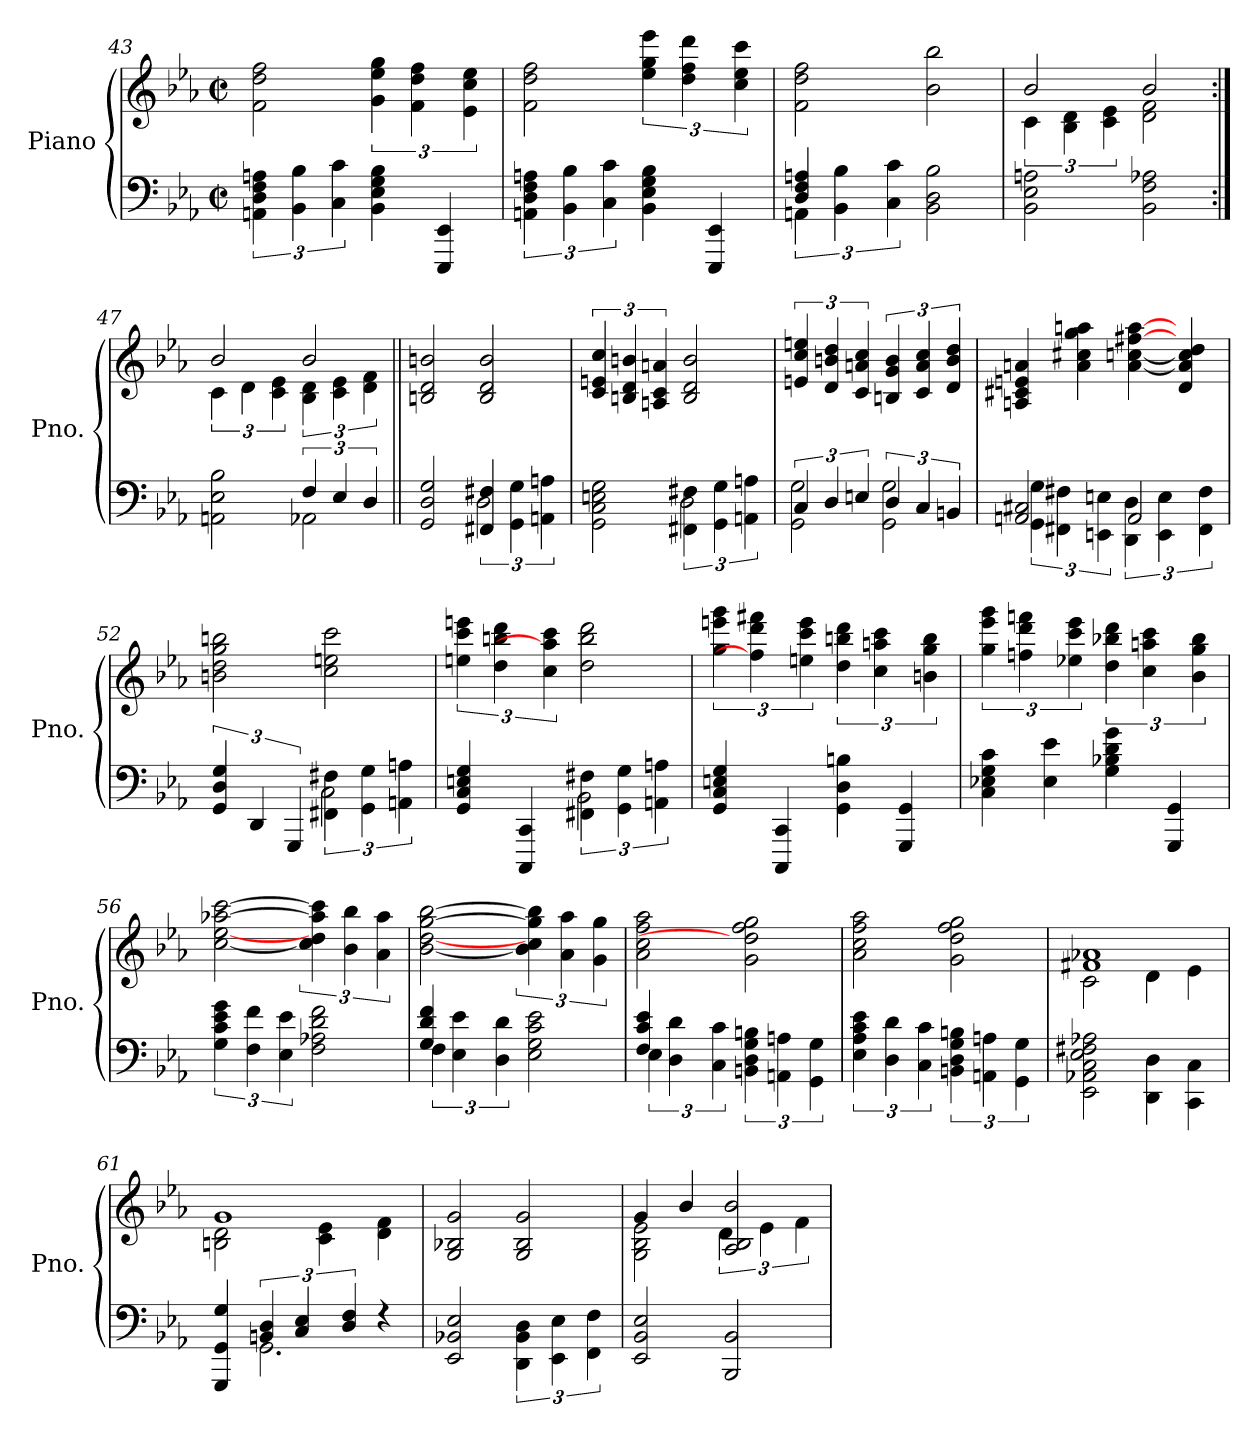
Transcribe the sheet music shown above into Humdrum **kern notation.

**kern	**kern
*part1	*part1
*staff2	*staff1
*I"Piano	*
*I'Pno.	*
!!LO:PB:g=z
*clefF4	*clefG2
*k[b-e-a-]	*k[b-e-a-]
*M2/2	*M2/2
*met(c|)	*met(c|)
=43	=43
6AAn\ 6D\ 6F\ 6An\	2f\ 2dd\ 2ff\
6BB-\ 6B-\	.
6C\ 6c\	.
4BB-\ 4E-\ 4G\ 4B-\	6g\ 6ee-\ 6gg\
.	6f\ 6dd\ 6ff\
4EEE-/ 4EE-/	.
.	6e-\ 6cc\ 6ee-\
=44	=44
*^	*
2.ryy	6AAn\ 6D\ 6F\ 6An\	2f\ 2dd\ 2ff\
.	6BB-\ 6B-\	.
.	6C\ 6c\	.
.	4BB-\ 4E-\ 4G\ 4B-\	6ee-\ 6gg\ 6eee-\
.	.	6dd\ 6ff\ 6ddd\
4EEE-/ 4EE-/	4ryy	.
.	.	6cc\ 6ee-\ 6ccc\
=45	=45	=45
4D/ 4F/ 4An/	6AAn\	2f\ 2dd\ 2ff\
.	6BB-\ 6B-\	.
2.ryy	.	.
.	6C\ 6c\	.
.	2BB-\ 2D\ 2B-\	2b-\ 2bb-\
*v	*v	*
=46	=46
*	*^
2BB-\ 2E-\ 2An\	2b-/	6c\
.	.	6B-\ 6d\
.	.	6c\ 6e-\
2BB-\ 2F\ 2A-X\	2b-/	2d\ 2f\
=47:|!	=47:|!	=47:|!
*^	*	*
2ryy	2AAn\ 2E-\ 2B-\	2b-/	6c\
.	.	.	6d\
.	.	.	6c\ 6e-\
6F/	2AA-X\	2b-/	6B-\ 6d\
6E-/	.	.	6c\ 6e-\
6D/	.	.	6d\ 6f\
*	*	*v	*v
=48||	=48||	=48||
2GG/ 2D/ 2G/	2ryy	2Bn/ 2d/ 2bn/
6FF#X/ 6F#X/	2D\	2B/ 2d/ 2b/
6GG\ 6G\	.	.
6AAn\ 6An\	.	.
!!LO:LB:g=z
=49	=49	=49
2GG\ 2C\ 2En\ 2G\	2ryy	6c/ 6en/ 6cc/
.	.	6Bn/ 6d/ 6bn/
.	.	6An/ 6c/ 6an/
6FF#X\ 6F#X\	2D\	2B/ 2d/ 2b/
6GG\ 6G\	.	.
6AAn\ 6An\	.	.
=50	=50	=50
6C/	2GG\ 2G\	6en/ 6cc/ 6een/
6D/	.	6d/ 6bn/ 6dd/
6En/	.	6c/ 6an/ 6cc/
6D/	2GG\ 2G\	6Bn/ 6g/ 6b/
6C/	.	6c/ 6a/ 6cc/
6BBn/	.	6d/ 6b/ 6dd/
=51	=51	=51
2AAn/ 2C#X/	6GG\ 6G\	4An/ 4c#X/ 4en/ 4an/
.	6FF#X\ 6F#X\	.
.	.	4a\ 4cc#X\ 4gg\ 4aan\
.	6EEn\ 6En\	.
2AA/	6DD\ 6D\	[4a\ [4ccn\ [4ff#X\ [4aa\
.	6EE\ 6E\	.
.	.	4d/ 4a/] 4cc/] 4dd/
.	6FF#\ 6F#\	.
=52	=52	=52
6GG/ 6D/ 6G/	2ryy	2bn\ 2dd\ 2gg\ 2bbn\
6DD/	.	.
6GGG/	.	.
6FF#X\ 6F#X\	2C\	2cc\ 2een\ 2ccc\
6GG\ 6G\	.	.
6AAn\ 6An\	.	.
!!LO:LB:g=z
=53	=53	=53
4GG/ 4C/ 4En/ 4G/	2ryy	6een\ 6ccc\ 6eeen\
.	.	6dd\ 6bbn\ 6ddd\
4CCC/ 4CC/	.	.
.	.	6cc\ 6aa\] 6ccc\
6FF#X\ 6F#X\	2BB-\	2dd\ 2bb\ 2ddd\
6GG\ 6G\	.	.
6AAn\ 6An\	.	.
*v	*v	*
=54	=54
4GG/ 4C/ 4En/ 4G/	6gg\ 6eeen\ 6ggg\
.	6ff#\] 6ddd\ 6fff#X\
4CCC/ 4CC/	.
.	6een\ 6ccc\ 6eee\
4GG\ 4D\ 4Bn\	6dd\ 6bbn\ 6ddd\
.	6cc\ 6aan\ 6ccc\
4GGG/ 4GG/	.
.	6bn\ 6gg\ 6bb\
=55	=55
4C\ 4E-X\ 4G\ 4c\	6gg\ 6eee-\ 6ggg\
.	6ffn\ 6ddd\ 6fffn\
4E-\ 4e-\	.
.	6ee-X\ 6ccc\ 6eee-\
4G\ 4B-X\ 4d\ 4g\	6dd\ 6bb-X\ 6ddd\
.	6cc\ 6aan\ 6ccc\
4GGG/ 4GG/	.
.	6b-\ 6gg\ 6bb-\
=56	=56
6G\ 6c\ 6e-\ 6g\	[2cc\ [2ee-\ [2aa-X\ [2ccc\
6F\ 6f\	.
6E-\ 6e-\	.
2F\ 2A-X\ 2d\ 2f\	6cc\] 6dd\ 6aa-\] 6ccc\]
.	6b-\ 6bb-\
.	6a-\ 6aa-\
!!LO:LB:g=z
=57	=57
*^	*
4G/ 4d/ 4f/	6F\	[2b-\ [2dd\ [2gg\ [2bb-\
.	6E-\ 6e-\	.
2.ryy	.	.
.	6D\ 6d\	.
.	2E-\ 2G\ 2c\ 2e-\	6b-\] 6cc\ 6gg\] 6bb-\]
.	.	6a-\ 6aa-\
.	.	6g\ 6gg\
=58	=58	=58
4F/ 4c/ 4e-/	6E-\	2a-\ 2cc\ 2ff\ 2aa-\
.	6D\ 6d\	.
2.ryy	.	.
.	6C\ 6c\	.
.	6BBn\ 6D\ 6G\ 6Bn\	2g\ 2dd\] 2ff\ 2gg\
.	6AAn\ 6An\	.
.	6GG\ 6G\	.
*v	*v	*
=59	=59
6E-\ 6A-\ 6c\ 6e-\	2a-\ 2cc\ 2ff\ 2aa-\
6D\ 6d\	.
6C\ 6c\	.
6BBn\ 6D\ 6G\ 6Bn\	2g\ 2dd\ 2ff\ 2gg\
6AAn\ 6An\	.
6GG\ 6G\	.
=60	=60
*	*^
2EE-\ 2AA-X\ 2C\ 2E-\ 2F#X\ 2A-X\	1f#X 1a-X	2c\
4DD\ 4D\	.	4d\
4CC\ 4C\	.	4e-\
=61	=61	=61
*^	*	*
4ryy	4GGG/ 4GG/ 4G/	1g	2Bn\ 2d\
6BBn/ 6D/	2.GG\	.	.
6C/ 6E-/	.	.	.
.	.	.	4c\ 4e-\
6D/ 6F/	.	.	.
4r	.	.	4d\ 4f\
*v	*v	*	*
*	*v	*v
!!LO:LB:g=z
=62	=62
2EE-/ 2BB-X/ 2E-/	2G/ 2B-X/ 2g/
6DD\ 6BB-\ 6D\	2G/ 2B-/ 2g/
6EE-\ 6E-\	.
6FF\ 6F\	.
=63	=63
*	*^
2EE-/ 2BB-/ 2E-/	4g/	2G\ 2B-\ 2e-\
.	4b-/	.
2BBB-/ 2BB-/	2A-/ 2B-/ 2b-/	6d\
.	.	6e-\
.	.	6f\
*	*v	*v
=	=
*-	*-
